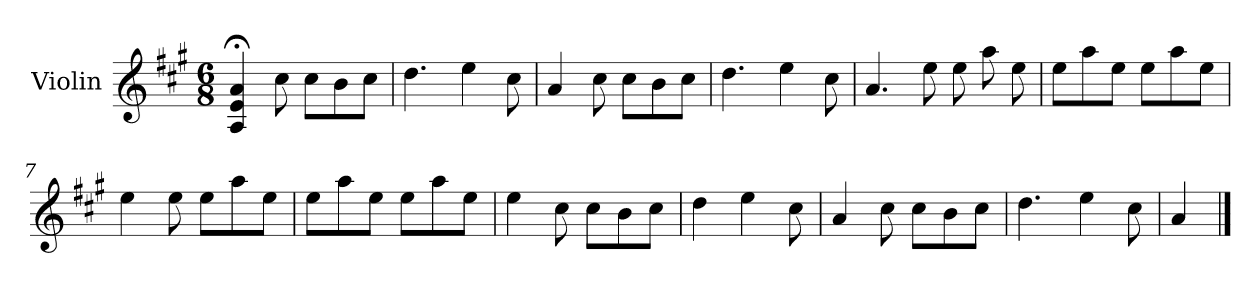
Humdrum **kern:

**kern
*part1
*staff1
*I"Violin
*I'Vln.
*clefG2
*k[f#c#g#]
*M6/8
=1
4A;/ 4e;/ 4a;/
8cc#\
8cc#\L
8b\
8cc#\J
=2
4.dd\
4ee\
8cc#\
=3
4a/
8cc#\
8cc#\L
8b\
8cc#\J
=4
4.dd\
4ee\
8cc#\
=5
4.a/
8ee\
8ee\
8aa\
8ee\
=6
8ee\L
8aa\
8ee\J
8ee\L
8aa\
8ee\J
!!LO:LB:g=z
=7
4ee\
8ee\
8ee\L
8aa\
8ee\J
=8
8ee\L
8aa\
8ee\J
8ee\L
8aa\
8ee\J
=9
4ee\
8cc#\
8cc#\L
8b\
8cc#\J
=10
4dd\
4ee\
8cc#\
=11
4a/
8cc#\
8cc#\L
8b\
8cc#\J
=12
4.dd\
4ee\
8cc#\
=13
4a/
==
*-
